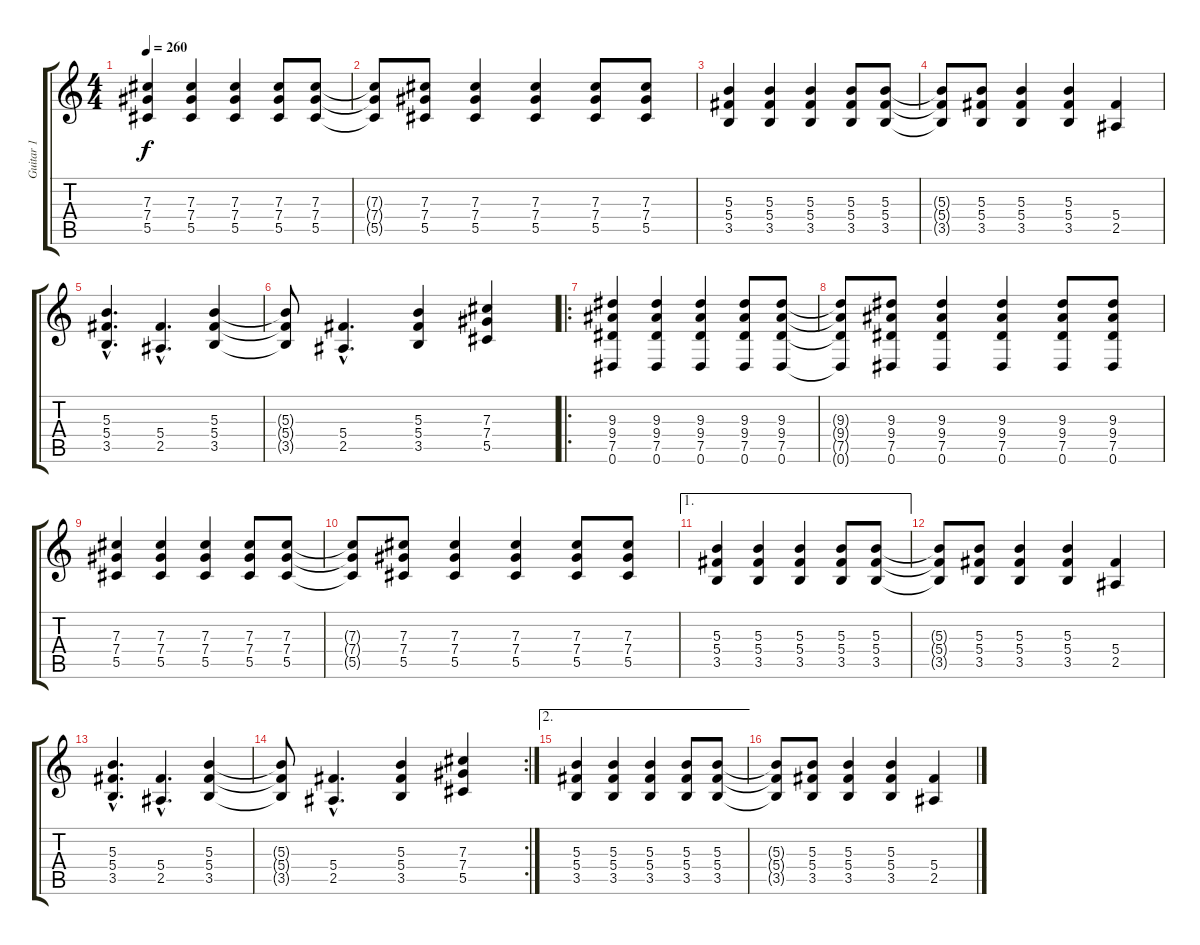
\track ("Guitar 1" "Guitar 1") {instrument distortionguitar}
\staff {score tabs}
\tuning (Eb4 Bb3 Gb3 Db3 Ab2 Eb2) {hide}
\ts (4 4)
\tempo 260
\clef g2
\ks c
(7.3 7.4 5.5).4{dy f} (7.3 7.4 5.5).4 (7.3 7.4 5.5).4 (7.3 7.4 5.5).8 (7.3 7.4 5.5).8 |
(7.3{t} 7.4{t} 5.5{t}).8 (7.3 7.4 5.5).8 (7.3 7.4 5.5).4 (7.3 7.4 5.5).4 (7.3 7.4 5.5).8 (7.3 7.4 5.5).8 |
(5.3 5.4 3.5).4 (5.3 5.4 3.5).4 (5.3 5.4 3.5).4 (5.3 5.4 3.5).8 (5.3 5.4 3.5).8 |
(5.3{t} 5.4{t} 3.5{t}).8 (5.3 5.4 3.5).8 (5.3 5.4 3.5).4 (5.3 5.4 3.5).4 (5.4 2.5).4 |
(5.3{hac} 5.4{hac} 3.5{hac}).4{d} (5.4{hac} 2.5{hac}).4{d} (5.3 5.4 3.5).4 |
(5.3{t} 5.4{t} 3.5{t}).8 (5.4{hac} 2.5{hac}).4{d} (5.3 5.4 3.5).4 (7.3 7.4 5.5).4 |
\ro
(9.3 9.4 7.5 0.6).4 (9.3 9.4 7.5 0.6).4 (9.3 9.4 7.5 0.6).4 (9.3 9.4 7.5 0.6).8 (9.3 9.4 7.5 0.6).8 |
(9.3{t} 9.4{t} 7.5{t} 0.6{t}).8 (9.3 9.4 7.5 0.6).8 (9.3 9.4 7.5 0.6).4 (9.3 9.4 7.5 0.6).4 (9.3 9.4 7.5 0.6).8 (9.3 9.4 7.5 0.6).8 |
(7.3 7.4 5.5).4 (7.3 7.4 5.5).4 (7.3 7.4 5.5).4 (7.3 7.4 5.5).8 (7.3 7.4 5.5).8 |
(7.3{t} 7.4{t} 5.5{t}).8 (7.3 7.4 5.5).8 (7.3 7.4 5.5).4 (7.3 7.4 5.5).4 (7.3 7.4 5.5).8 (7.3 7.4 5.5).8 |
\ae 1
(5.3 5.4 3.5).4 (5.3 5.4 3.5).4 (5.3 5.4 3.5).4 (5.3 5.4 3.5).8 (5.3 5.4 3.5).8 |
(5.3{t} 5.4{t} 3.5{t}).8 (5.3 5.4 3.5).8 (5.3 5.4 3.5).4 (5.3 5.4 3.5).4 (5.4 2.5).4 |
(5.3{hac} 5.4{hac} 3.5{hac}).4{d} (5.4{hac} 2.5{hac}).4{d} (5.3 5.4 3.5).4 |
\rc 2
(5.3{t} 5.4{t} 3.5{t}).8 (5.4{hac} 2.5{hac}).4{d} (5.3 5.4 3.5).4 (7.3 7.4 5.5).4 |
\ae 2
(5.3 5.4 3.5).4 (5.3 5.4 3.5).4 (5.3 5.4 3.5).4 (5.3 5.4 3.5).8 (5.3 5.4 3.5).8 |
(5.3{t} 5.4{t} 3.5{t}).8 (5.3 5.4 3.5).8 (5.3 5.4 3.5).4 (5.3 5.4 3.5).4 (5.4 2.5).4
